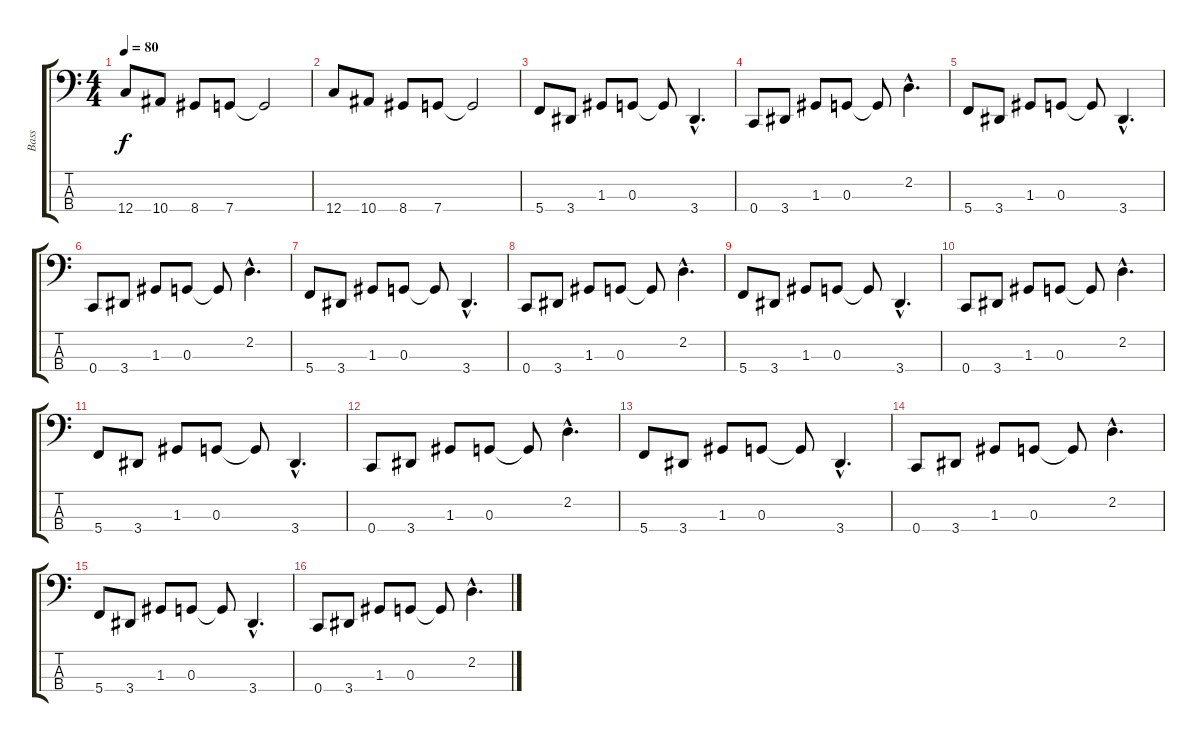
\track ("Bass" "Bass") {instrument electricbasspick}
\staff {score tabs}
\tuning (F2 C2 G1 C1) {hide}
\ts (4 4)
\tempo 80
\clef f4
\ks c
12.4.8{dy f} 10.4.8 8.4.8 7.4.8 7.4{t}.2 |
12.4.8 10.4.8 8.4.8 7.4.8 7.4{t}.2 |
5.4.8 3.4.8 1.3.8 0.3.8 0.3{t}.8 3.4{hac}.4{d} |
0.4.8 3.4.8 1.3.8 0.3.8 0.3{t}.8 2.2{hac}.4{d} |
5.4.8 3.4.8 1.3.8 0.3.8 0.3{t}.8 3.4{hac}.4{d} |
0.4.8 3.4.8 1.3.8 0.3.8 0.3{t}.8 2.2{hac}.4{d} |
5.4.8 3.4.8 1.3.8 0.3.8 0.3{t}.8 3.4{hac}.4{d} |
0.4.8 3.4.8 1.3.8 0.3.8 0.3{t}.8 2.2{hac}.4{d} |
5.4.8 3.4.8 1.3.8 0.3.8 0.3{t}.8 3.4{hac}.4{d} |
0.4.8 3.4.8 1.3.8 0.3.8 0.3{t}.8 2.2{hac}.4{d} |
5.4.8 3.4.8 1.3.8 0.3.8 0.3{t}.8 3.4{hac}.4{d} |
0.4.8 3.4.8 1.3.8 0.3.8 0.3{t}.8 2.2{hac}.4{d} |
5.4.8 3.4.8 1.3.8 0.3.8 0.3{t}.8 3.4{hac}.4{d} |
0.4.8 3.4.8 1.3.8 0.3.8 0.3{t}.8 2.2{hac}.4{d} |
5.4.8 3.4.8 1.3.8 0.3.8 0.3{t}.8 3.4{hac}.4{d} |
0.4.8 3.4.8 1.3.8 0.3.8 0.3{t}.8 2.2{hac}.4{d}
